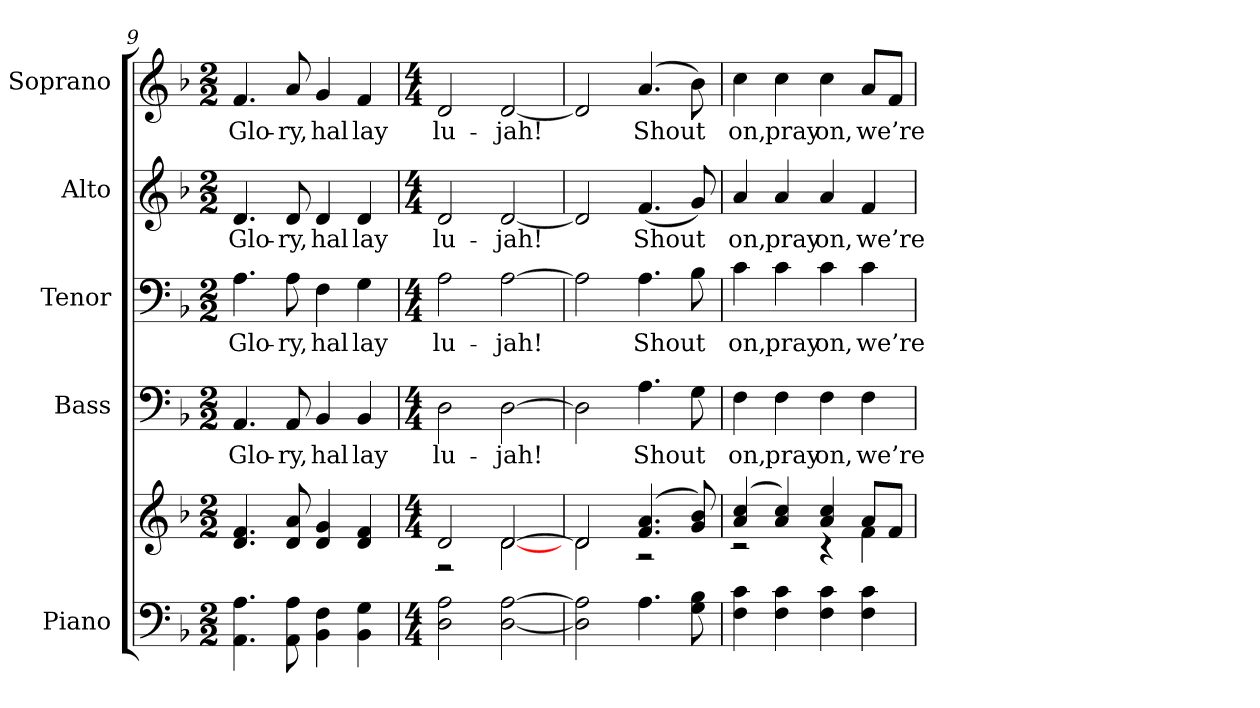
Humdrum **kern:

**kern	**kern	**kern	**text	**kern	**text	**kern	**text	**kern	**text
*part5	*part5	*part4	*part4	*part3	*part3	*part2	*part2	*part1	*part1
*staff6	*staff5	*staff4	*staff4	*staff3	*staff3	*staff2	*staff2	*staff1	*staff1
*I"Piano	*	*I"Bass	*	*I"Tenor	*	*I"Alto	*	*I"Soprano	*
*I'Pno.	*	*I'B.	*	*I'T.	*	*I'A.	*	*I'S.	*
*clefF4	*clefG2	*clefF4	*	*clefF4	*	*clefG2	*	*clefG2	*
*k[b-]	*k[b-]	*k[b-]	*	*k[b-]	*	*k[b-]	*	*k[b-]	*
*d:	*d:	*d:	*	*d:	*	*d:	*	*d:	*
*M2/2	*M2/2	*M2/2	*	*M2/2	*	*M2/2	*	*M2/2	*
=9	=9	=9	=9	=9	=9	=9	=9	=9	=9
!	!	!	!LO:LY:b:color=#000000	!	!	!	!	!	!
!	!	!	!	!	!LO:LY:b:color=#000000	!	!	!	!
!	!	!	!	!	!	!	!LO:LY:b:color=#000000	!	!
!	!	!	!	!	!	!	!	!	!LO:LY:b:color=#000000
4.AAi\ 4.Ai	4.di/ 4.fi	4.AAi/	Glo-	4.Ai\	Glo-	4.di/	Glo-	4.fi/	Glo-
!	!	!	!LO:LY:b:color=#000000	!	!	!	!	!	!
!	!	!	!	!	!LO:LY:b:color=#000000	!	!	!	!
!	!	!	!	!	!	!	!LO:LY:b:color=#000000	!	!
!	!	!	!	!	!	!	!	!	!LO:LY:b:color=#000000
8AAi\ 8Ai	8di/ 8ai	8AAi/	-ry,	8Ai\	-ry,	8di/	-ry,	8ai/	-ry,
!	!	!	!LO:LY:b:color=#000000	!	!	!	!	!	!
!	!	!	!	!	!LO:LY:b:color=#000000	!	!	!	!
!	!	!	!	!	!	!	!LO:LY:b:color=#000000	!	!
!	!	!	!	!	!	!	!	!	!LO:LY:b:color=#000000
4BB-i\ 4Fi	4di/ 4gi	4BB-i/	hal	4Fi\	hal	4di/	hal	4gi/	hal
!	!	!	!LO:LY:b:color=#000000	!	!	!	!	!	!
!	!	!	!	!	!LO:LY:b:color=#000000	!	!	!	!
!	!	!	!	!	!	!	!LO:LY:b:color=#000000	!	!
!	!	!	!	!	!	!	!	!	!LO:LY:b:color=#000000
4BB-i\ 4Gi	4di/ 4fi	4BB-i/	lay	4Gi\	lay	4di/	lay	4fi/	lay
!!LO:PB:g=z
=10	=10	=10	=10	=10	=10	=10	=10	=10	=10
*M4/4	*M4/4	*M4/4	*	*M4/4	*	*M4/4	*	*M4/4	*
*	*^	*	*	*	*	*	*	*	*
!	!	!	!	!LO:LY:b:color=#000000	!	!	!	!	!	!
!	!	!	!	!	!	!LO:LY:b:color=#000000	!	!	!	!
!	!	!	!	!	!	!	!	!LO:LY:b:color=#000000	!	!
!	!	!	!	!	!	!	!	!	!	!LO:LY:b:color=#000000
2Di\ 2Ai	2di/	2r	2Di\	lu-	2Ai\	lu-	2di/	lu-	2di/	lu-
!	!	!	!	!LO:LY:b:color=#000000	!	!	!	!	!	!
!	!	!	!	!	!	!LO:LY:b:color=#000000	!	!	!	!
!	!	!	!	!	!	!	!	!LO:LY:b:color=#000000	!	!
!	!	!	!	!	!	!	!	!	!	!LO:LY:b:color=#000000
[<2Di\ [>2Ai	[>2di/	[<2di\	[>2Di\	-jah!	[>2Ai\	-jah!	[<2di/	-jah!	[<2di/	-jah!
=11	=11	=11	=11	=11	=11	=11	=11	=11	=11	=11
2Di\] 2Ai]	2di/]	2di\	2Di\]	.	2Ai\]	.	2di/]	.	2di/]	.
!	!	!	!	!LO:LY:b:color=#000000	!	!	!	!	!	!
!	!	!	!	!	!	!LO:LY:b:color=#000000	!	!	!	!
!	!	!	!	!	!	!	!	!LO:LY:b:color=#000000	!	!
!	!	!	!	!	!	!	!	!	!	!LO:LY:b:color=#000000
4.Ai\	(4.fi/ 4.ai	2r	4.Ai\	Shout	4.Ai\	Shout	(4.fi/	Shout	(4.ai/	Shout
8Gi\ 8B-i	8gi/ 8b-i)	.	8Gi\	.	8B-i\	.	8gi/)	.	8b-i\)	.
=12	=12	=12	=12	=12	=12	=12	=12	=12	=12	=12
!	!	!	!	!LO:LY:b:color=#000000	!	!	!	!	!	!
!	!	!	!	!	!	!LO:LY:b:color=#000000	!	!	!	!
!	!	!	!	!	!	!	!	!LO:LY:b:color=#000000	!	!
!	!	!	!	!	!	!	!	!	!	!LO:LY:b:color=#000000
4Fi\ 4ci	(4ai/ 4cci	2r	4Fi\	on,	4ci\	on,	4ai/	on,	4cci\	on,
!	!	!	!	!LO:LY:b:color=#000000	!	!	!	!	!	!
!	!	!	!	!	!	!LO:LY:b:color=#000000	!	!	!	!
!	!	!	!	!	!	!	!	!LO:LY:b:color=#000000	!	!
!	!	!	!	!	!	!	!	!	!	!LO:LY:b:color=#000000
4Fi\ 4ci	4ai/ 4cci)	.	4Fi\	pray	4ci\	pray	4ai/	pray	4cci\	pray
!	!	!	!	!LO:LY:b:color=#000000	!	!	!	!	!	!
!	!	!	!	!	!	!LO:LY:b:color=#000000	!	!	!	!
!	!	!	!	!	!	!	!	!LO:LY:b:color=#000000	!	!
!	!	!	!	!	!	!	!	!	!	!LO:LY:b:color=#000000
4Fi\ 4ci	4ai/ 4cci	4r	4Fi\	on,	4ci\	on,	4ai/	on,	4cci\	on,
!	!	!	!	!LO:LY:b:color=#000000	!	!	!	!	!	!
!	!	!	!	!	!	!LO:LY:b:color=#000000	!	!	!	!
!	!	!	!	!	!	!	!	!LO:LY:b:color=#000000	!	!
!	!	!	!	!	!	!	!	!	!	!LO:LY:b:color=#000000
4Fi\ 4ci	8ai/L	4fi\	4Fi\	we’re	4ci\	we’re	4fi/	we’re	8ai/L	we’re
.	8fi/J	.	.	.	.	.	.	.	8fi/J	.
*	*v	*v	*	*	*	*	*	*	*	*
=	=	=	=	=	=	=	=	=	=
*-	*-	*-	*-	*-	*-	*-	*-	*-	*-
